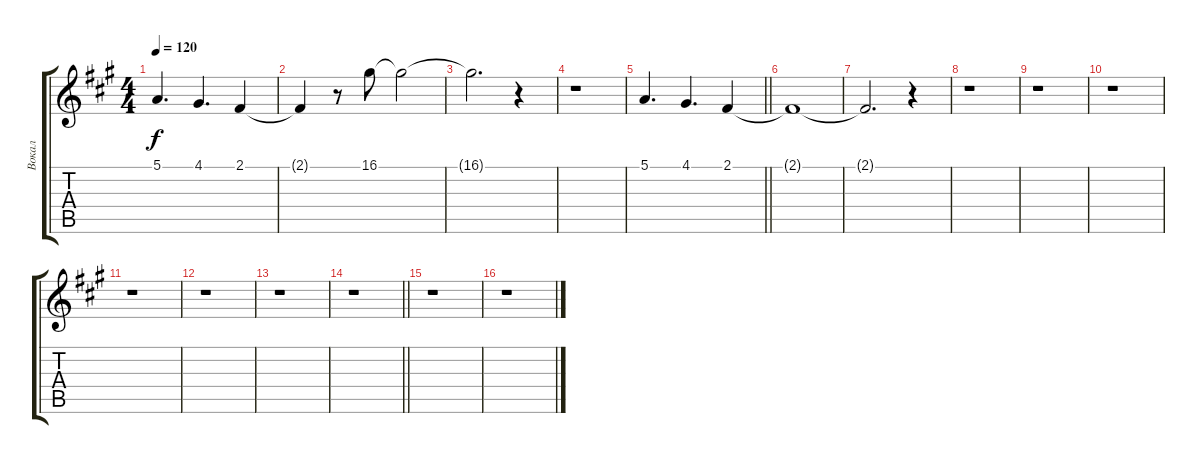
\track ("Вокал" "Вокал") {instrument oboe}
\staff {score tabs}
\tuning (E4 B3 G3 D3 A2 E2) {hide}
\ts (4 4)
\tempo 120
\clef g2
\ks a
5.1.4{d dy f} 4.1.4{d} 2.1.4 |
2.1{t}.4 r.8 16.1.8 16.1{t}.2 |
16.1{t}.2{d} r.4 |
r.1 |
\barLineRight lightlight
5.1.4{d} 4.1.4{d} 2.1.4 |
2.1{t}.1 |
2.1{t}.2{d} r.4 |
r.1 |
r.1 |
r.1 |
r.1 |
r.1 |
r.1 |
\barLineRight lightlight
r.1 |
r.1 |
r.1
